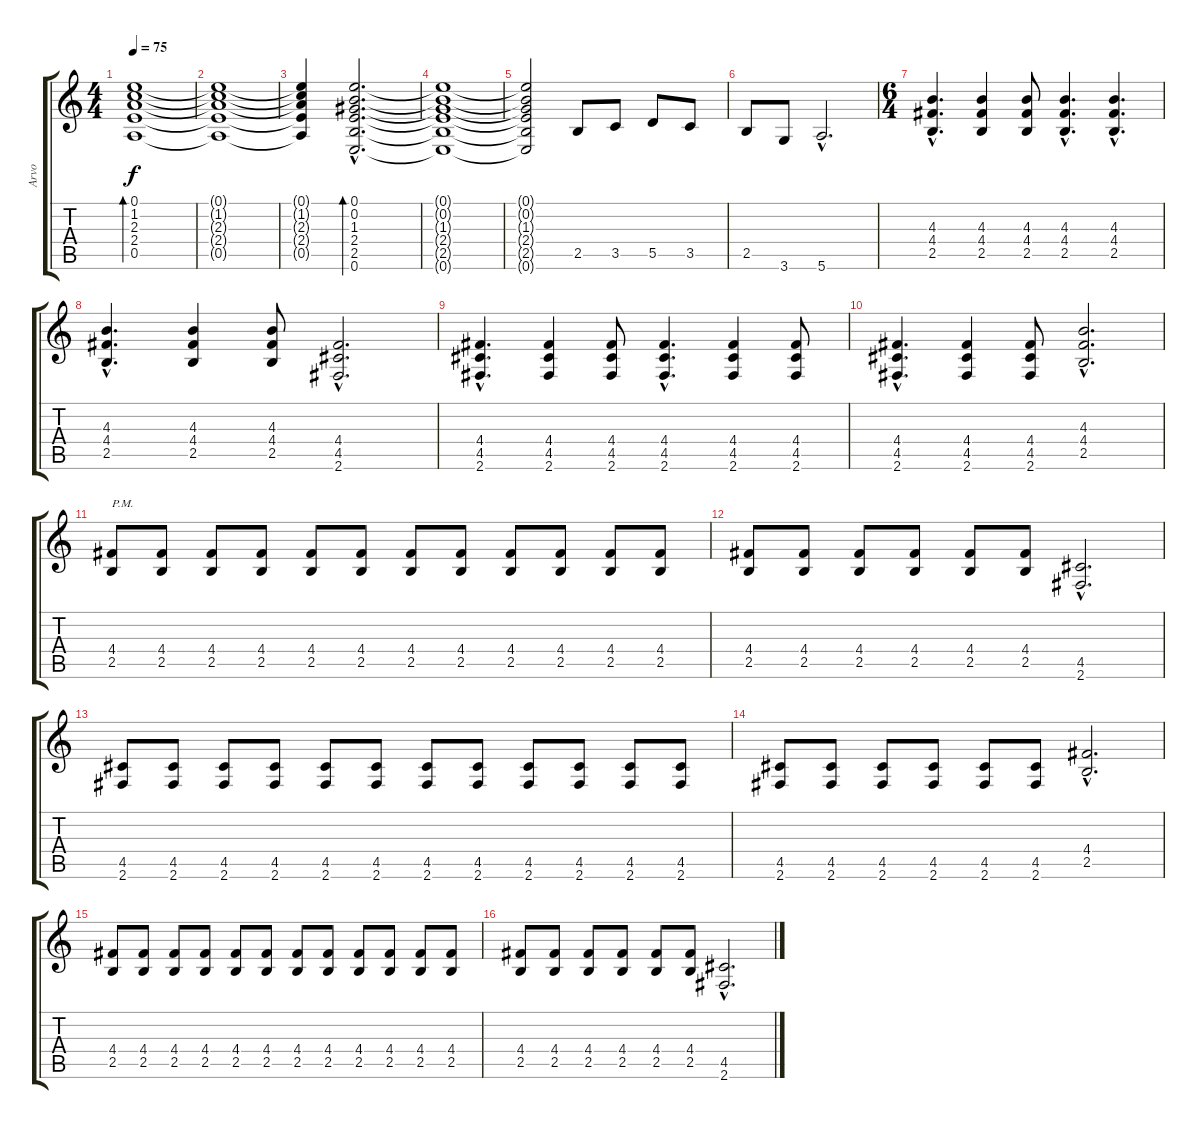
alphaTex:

\track ("Arvo" "Arvo") {instrument distortionguitar}
\staff {score tabs}
\tuning (E4 B3 G3 D3 A2 E2) {hide}
\ts (4 4)
\tempo 75
\clef g2
\ks c
(0.1 1.2 2.3 2.4 0.5).1{bd 120 dy f instrument electricguitarjazz} |
(0.1{t} 1.2{t} 2.3{t} 2.4{t} 0.5{t}).1 |
(0.1{t} 1.2{t} 2.3{t} 2.4{t} 0.5{t}).4{instrument electricguitarjazz} (0.1{hac} 0.2{hac} 1.3{hac} 2.4{hac} 2.5{hac} 0.6{hac}).2{d bd 120} |
(0.1{t} 0.2{t} 1.3{t} 2.4{t} 2.5{t} 0.6{t}).1 |
(0.1{t} 0.2{t} 1.3{t} 2.4{t} 2.5{t} 0.6{t}).2{instrument electricguitarjazz} 2.5.8 3.5.8 5.5.8 3.5.8 |
2.5.8 3.6.8 5.6{hac}.2{d} |
\ts (6 4)
(4.3{hac} 4.4{hac} 2.5{hac}).4{d instrument distortionguitar} (4.3 4.4 2.5).4 (4.3 4.4 2.5).8 (4.3{hac} 4.4{hac} 2.5{hac}).4{d} (4.3{hac} 4.4{hac} 2.5{hac}).4{d} |
(4.3{hac} 4.4{hac} 2.5{hac}).4{d} (4.3 4.4 2.5).4 (4.3 4.4 2.5).8 (4.4{hac} 4.5{hac} 2.6{hac}).2{d} |
(4.4{hac} 4.5{hac} 2.6{hac}).4{d} (4.4 4.5 2.6).4 (4.4 4.5 2.6).8 (4.4{hac} 4.5{hac} 2.6{hac}).4{d} (4.4 4.5 2.6).4 (4.4 4.5 2.6).8 |
(4.4{hac} 4.5{hac} 2.6{hac}).4{d} (4.4 4.5 2.6).4 (4.4 4.5 2.6).8 (4.3{hac} 4.4{hac} 2.5{hac}).2{d} |
(4.4 2.5).8{txt "P.M."} (4.4 2.5).8 (4.4 2.5).8 (4.4 2.5).8 (4.4 2.5).8 (4.4 2.5).8 (4.4 2.5).8 (4.4 2.5).8 (4.4 2.5).8 (4.4 2.5).8 (4.4 2.5).8 (4.4 2.5).8 |
(4.4 2.5).8 (4.4 2.5).8 (4.4 2.5).8 (4.4 2.5).8 (4.4 2.5).8 (4.4 2.5).8 (4.5{hac} 2.6{hac}).2{d} |
(4.5 2.6).8 (4.5 2.6).8 (4.5 2.6).8 (4.5 2.6).8 (4.5 2.6).8 (4.5 2.6).8 (4.5 2.6).8 (4.5 2.6).8 (4.5 2.6).8 (4.5 2.6).8 (4.5 2.6).8 (4.5 2.6).8 |
(4.5 2.6).8 (4.5 2.6).8 (4.5 2.6).8 (4.5 2.6).8 (4.5 2.6).8 (4.5 2.6).8 (4.4{hac} 2.5{hac}).2{d} |
(4.4 2.5).8 (4.4 2.5).8 (4.4 2.5).8 (4.4 2.5).8 (4.4 2.5).8 (4.4 2.5).8 (4.4 2.5).8 (4.4 2.5).8 (4.4 2.5).8 (4.4 2.5).8 (4.4 2.5).8 (4.4 2.5).8 |
(4.4 2.5).8 (4.4 2.5).8 (4.4 2.5).8 (4.4 2.5).8 (4.4 2.5).8 (4.4 2.5).8 (4.5{hac} 2.6{hac}).2{d}
